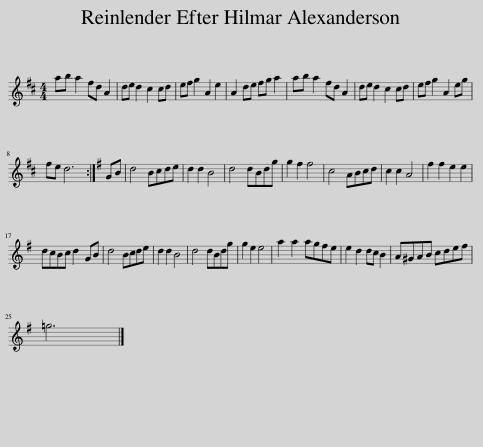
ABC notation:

X:1
L:1/8
M:4/4
I:linebreak $
K:D
V:1 treble
V:1
 ab a2 fd A2 | de d2 c2 cd | ef g2 A2 e2 | A2 de fg a2 | ab a2 fd A2 | %5
 de d2 c2 cd | ef g2 A2 eg |$ fe d6 :|[K:G] GB | d4 Bcde | %10
 d2 d2 B4 | d4 dBdg | g2 f2 f4 | c4 ABcd | c2 c2 A4 | %15
 f2 f2 e2 e2 |$ dcBc d2 GB | d4 Bcde | d2 d2 B4 | d4 dBdg | %20
 g2 e2 e4 | a2 a2 agfe | e2 d2 dc B2 | A^GAB cdef |$ =g6 |] %25
